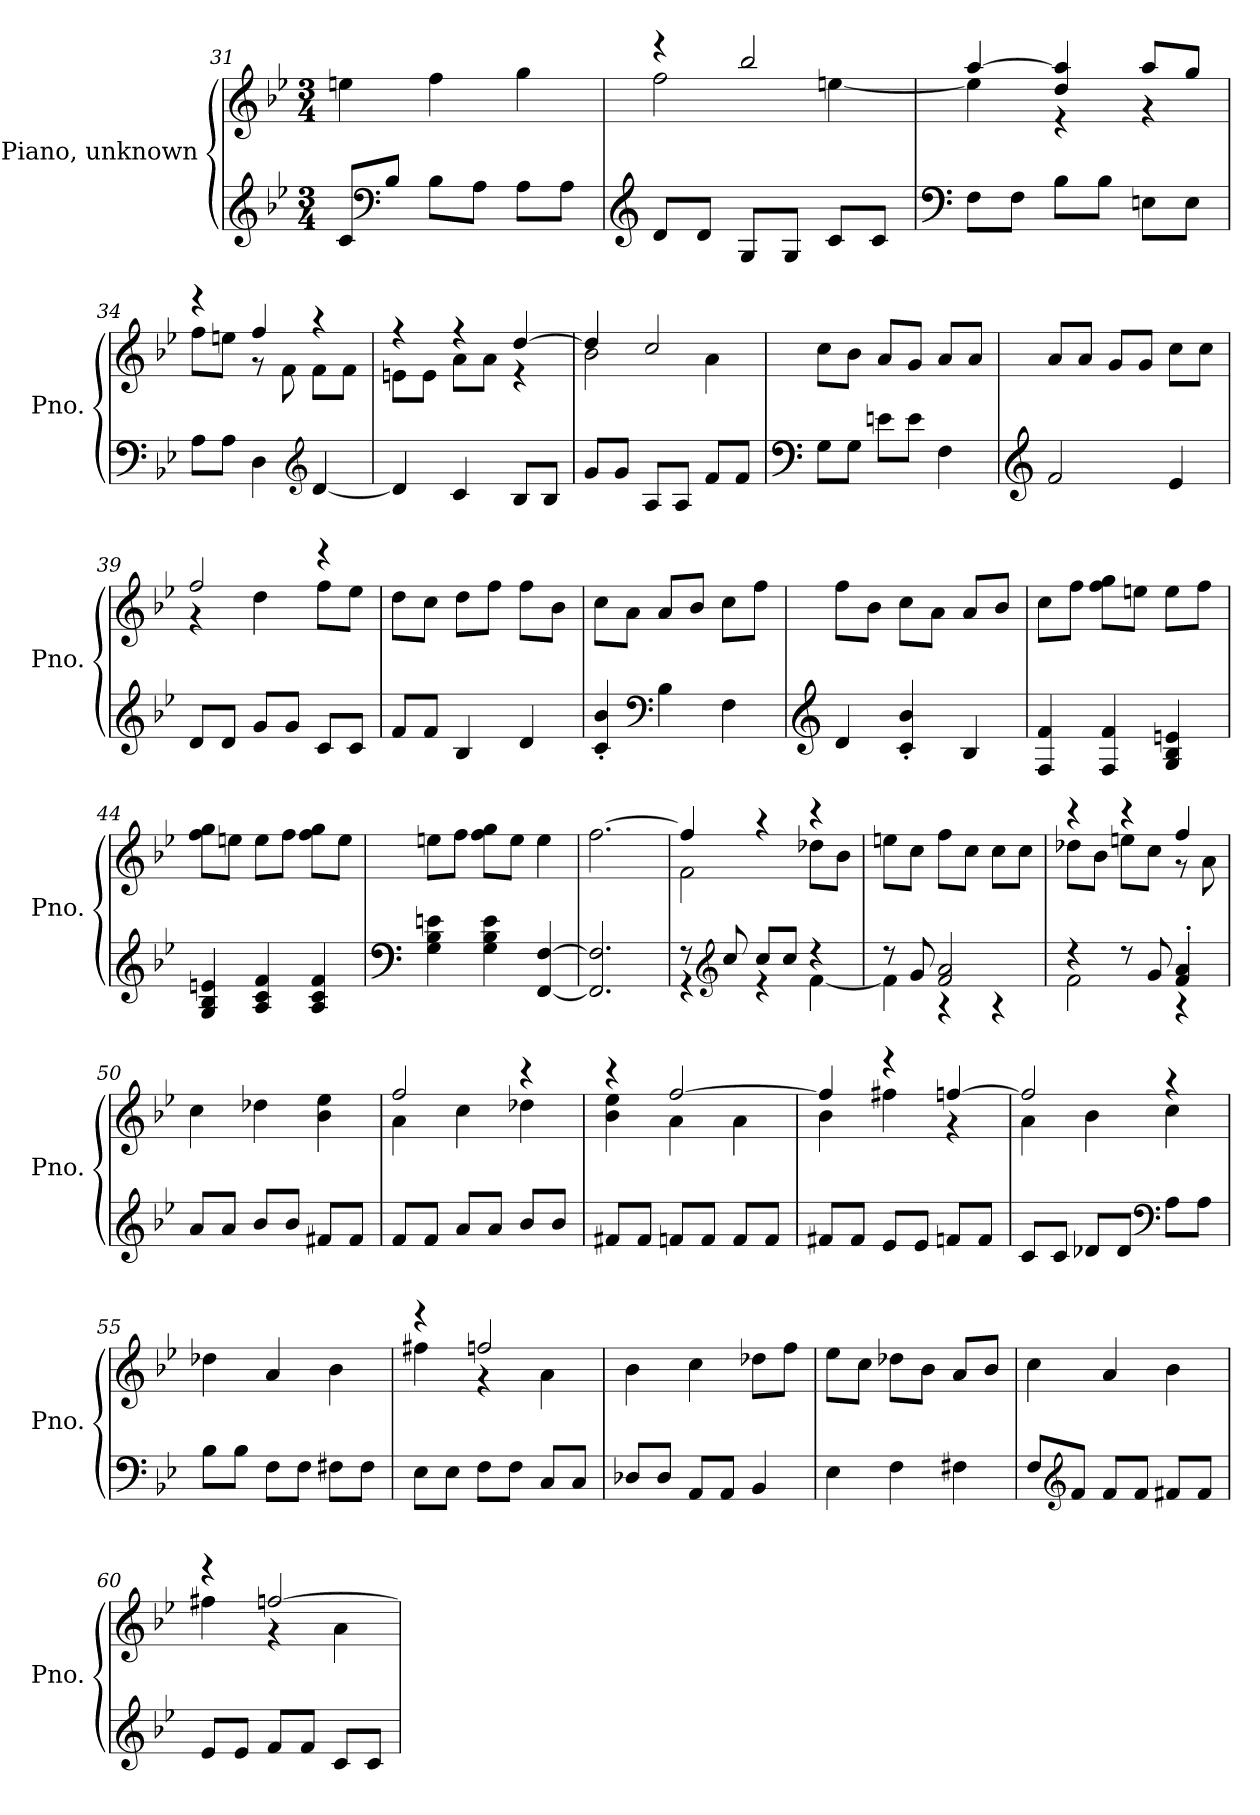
**kern	**kern
*part1	*part1
*staff2	*staff1
*I"Piano, unknown	*
*I'Pno.	*
*clefG2	*clefG2
*k[b-e-]	*k[b-e-]
*M3/4	*M3/4
=31	=31
8c/L	4een\
*clefF4	*
8B-/J	.
8B-\L	4ff\
8A\J	.
8A\L	4gg\
8A\J	.
!!LO:PB:g=z
=32	=32
*clefG2	*
*	*^
8d/L	4r	2ff\
8d/J	.	.
8G/L	2bb-/	.
8G/J	.	.
8c/L	.	[4een\
8c/J	.	.
=33	=33	=33
*clefF4	*	*
8F\L	[4aa/	4ee\]
8F\J	.	.
8B-\L	4dd/ 4aa/]	4r
8B-\J	.	.
8En\L	8aa/L	4r
8E\J	8gg/J	.
=34	=34	=34
8A\L	4r	8ff\L
8A\J	.	8een\J
4D\	4ff/	8r
.	.	8f\
*clefG2	*	*
[4d/	4r	8f\L
.	.	8f\J
=35	=35	=35
4d/]	4r	8en\L
.	.	8e\J
4c/	4r	8a\L
.	.	8a\J
8B-/L	[4dd/	4r
8B-/J	.	.
=36	=36	=36
8g/L	4dd/]	2b-\
8g/J	.	.
8A/L	2cc/	.
8A/J	.	.
8f/L	.	4a\
8f/J	.	.
*	*v	*v
!!LO:LB:g=z
=37	=37
*clefF4	*
8G\L	8cc\L
8G\J	8b-\J
8en\L	8a/L
8e\J	8g/J
4F\	8a/L
.	8a/J
=38	=38
*clefG2	*
2f/	8a/L
.	8a/J
.	8g/L
.	8g/J
4e-/	8cc\L
.	8cc\J
=39	=39
*	*^
8d/L	2ff/	4r
8d/J	.	.
8g/L	.	4dd\
8g/J	.	.
8c/L	4r	8ff\L
8c/J	.	8ee-\J
*	*v	*v
=40	=40
8f/L	8dd\L
8f/J	8cc\J
4B-/	8dd\L
.	8ff\J
4d/	8ff\L
.	8b-\J
=41	=41
4c/' 4b-/'	8cc\L
.	8a\J
*clefF4	*
4B-\	8a/L
.	8b-/J
4F\	8cc\L
.	8ff\J
!!LO:LB:g=z
=42	=42
*clefG2	*
4d/	8ff\L
.	8b-\J
4c/' 4b-/'	8cc\L
.	8a\J
4B-/	8a/L
.	8b-/J
=43	=43
4F/ 4f/	8cc\L
.	8ff\J
4F/ 4f/	8ff\ 8gg\L
.	8een\J
4G/ 4B-/ 4en/	8ee\L
.	8ff\J
=44	=44
4G/ 4B-/ 4en/	8ff\ 8gg\L
.	8een\J
4A/ 4c/ 4f/	8ee\L
.	8ff\J
4A/ 4c/ 4f/	8ff\ 8gg\L
.	8ee\J
=45	=45
*clefF4	*
4G\ 4B-\ 4en\	8een\L
.	8ff\J
4G\ 4B-\ 4e\	8ff\ 8gg\L
.	8ee\J
[4FF/ [4F/	4ee\
=46	=46
2.FF/] 2.F/]	[2.ff\
=47	=47
*^	*^
8r	4r	4ff/]	2f\
*clefG2	*	*	*
8cc/	.	.	.
8cc/L	4r	4r	.
8cc/J	.	.	.
4r	[4f\	4r	8dd-X\L
.	.	.	8b-\J
*	*	*v	*v
!!LO:LB:g=z
=48	=48	=48
8r	4f\]	8een\L
8g/	.	8cc\J
2f/ 2a/	4r	8ff\L
.	.	8cc\J
.	4r	8cc\L
.	.	8cc\J
=49	=49	=49
*	*	*^
4r	2f\	4r	8dd-X\L
.	.	.	8b-\J
8r	.	4r	8een\L
8g/	.	.	8cc\J
4f/' 4a/'	4r	4ff/	8r
.	.	.	8a\
*v	*v	*	*
*	*v	*v
=50	=50
8a/L	4cc\
8a/J	.
8b-/L	4dd-X\
8b-/J	.
8f#X/L	4b-\ 4ee-\
8f#/J	.
=51	=51
*	*^
8f/L	2ff/	4a\
8f/J	.	.
8a/L	.	4cc\
8a/J	.	.
8b-/L	4r	4dd-X\
8b-/J	.	.
=52	=52	=52
8f#X/L	4r	4b-\ 4ee-\
8f#/J	.	.
8fn/L	[2ff/	4a\
8f/J	.	.
8f/L	.	4a\
8f/J	.	.
!!LO:LB:g=z	!!
=53	=53	=53
8f#X/L	4ff/]	4b-\
8f#/J	.	.
8e-/L	4r	4ff#X\
8e-/J	.	.
8fn/L	[4ffn/	4r
8f/J	.	.
=54	=54	=54
8c/L	2ff/]	4a\
8c/J	.	.
8d-X/L	.	4b-\
8d-/J	.	.
*clefF4	*	*
8A\L	4r	4cc\
8A\J	.	.
*	*v	*v
=55	=55
8B-\L	4dd-X\
8B-\J	.
8F\L	4a/
8F\J	.
8F#X\L	4b-\
8F#\J	.
=56	=56
*	*^
8E-\L	4r	4ff#X\
8E-\J	.	.
8F\L	2ffn/	4r
8F\J	.	.
8C/L	.	4a\
8C/J	.	.
*	*v	*v
=57	=57
8D-X/L	4b-\
8D-/J	.
8AA/L	4cc\
8AA/J	.
4BB-/	8dd-X\L
.	8ff\J
!!LO:LB:g=z
=58	=58
4E-\	8ee-\L
.	8cc\J
4F\	8dd-X\L
.	8b-\J
4F#X\	8a/L
.	8b-/J
=59	=59
8F/L	4cc\
*clefG2	*
8f/J	.
8f/L	4a/
8f/J	.
8f#X/L	4b-\
8f#/J	.
=60	=60
*	*^
8e-/L	4r	4ff#X\
8e-/J	.	.
8f/L	[2ffn/	4r
8f/J	.	.
8c/L	.	4a\
8c/J	.	.
*	*v	*v
=	=
*-	*-
